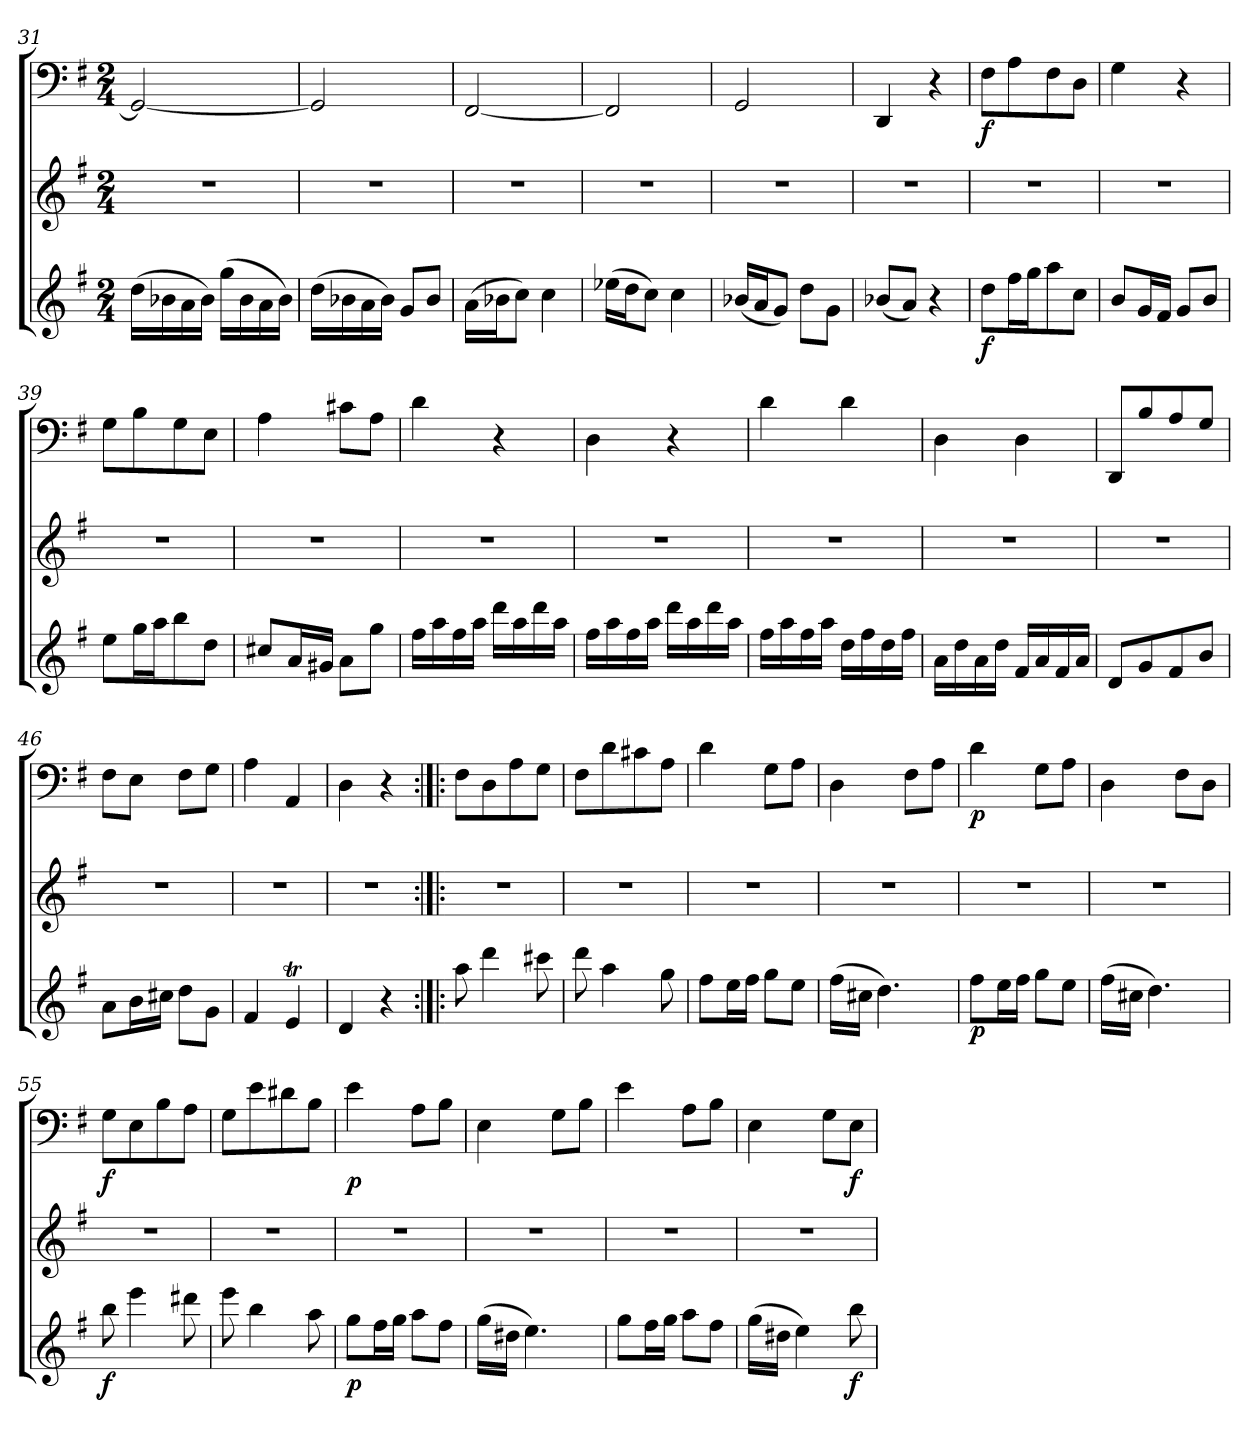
**kern	**dynam	**kern	**kern	**dynam
*part3	*part3	*part2	*part1	*part1
*staff3	*staff3	*staff2	*staff1	*staff1
*clefG2	*	*clefG2	*clefF4	*
*k[f#]	*	*k[f#]	*k[f#]	*
*G:	*	*G:	*G:	*
*M2/4	*	*M2/4	*M2/4	*
=31	=31	=31	=31	=31
(16dd\LL	.	2r	2GG/_	.
16b-X\	.	.	.	.
16a\	.	.	.	.
16b-\JJ)	.	.	.	.
(16gg\LL	.	.	.	.
16b-\	.	.	.	.
16a\	.	.	.	.
16b-\JJ)	.	.	.	.
=32	=32	=32	=32	=32
(16dd\LL	.	2r	2GG/]	.
16b-X\	.	.	.	.
16a\	.	.	.	.
16b-\JJ)	.	.	.	.
8g/L	.	.	.	.
8b-/J	.	.	.	.
=33	=33	=33	=33	=33
(16a\LL	.	2r	[2FF#/	.
16b-X\J	.	.	.	.
8cc\J)	.	.	.	.
4cc\	.	.	.	.
=34	=34	=34	=34	=34
(16ee-X\LL	.	2r	2FF#/]	.
16dd\J	.	.	.	.
8cc\J)	.	.	.	.
4cc\	.	.	.	.
=35	=35	=35	=35	=35
(16b-X/LL	.	2r	2GG/	.
16a/J	.	.	.	.
8g/J)	.	.	.	.
8dd\L	.	.	.	.
8g\J	.	.	.	.
=36	=36	=36	=36	=36
(8b-X/L	.	2r	4DD/	.
8a/J)	.	.	.	.
4r	.	.	4r	.
=37	=37	=37	=37	=37
8dd\L	f	2r	8F#\L	f
16ff#\L	.	.	8A\	.
16gg\J	.	.	.	.
8aa\	.	.	8F#\	.
8cc\J	.	.	8D\J	.
=38	=38	=38	=38	=38
8b/L	.	2r	4G\	.
16g/L	.	.	.	.
16f#/JJ	.	.	.	.
8g/L	.	.	4r	.
8b/J	.	.	.	.
=39	=39	=39	=39	=39
8ee\L	.	2r	8G\L	.
16gg\L	.	.	8B\	.
16aa\J	.	.	.	.
8bb\	.	.	8G\	.
8dd\J	.	.	8E\J	.
=40	=40	=40	=40	=40
8cc#X/L	.	2r	4A\	.
16a/L	.	.	.	.
16g#X/JJ	.	.	.	.
8a\L	.	.	8c#X\L	.
8gg\J	.	.	8A\J	.
=41	=41	=41	=41	=41
16ff#\LL	.	2r	4d\	.
16aa\	.	.	.	.
16ff#\	.	.	.	.
16aa\JJ	.	.	.	.
16ddd\LL	.	.	4r	.
16aa\	.	.	.	.
16ddd\	.	.	.	.
16aa\JJ	.	.	.	.
=42	=42	=42	=42	=42
16ff#\LL	.	2r	4D\	.
16aa\	.	.	.	.
16ff#\	.	.	.	.
16aa\JJ	.	.	.	.
16ddd\LL	.	.	4r	.
16aa\	.	.	.	.
16ddd\	.	.	.	.
16aa\JJ	.	.	.	.
=43	=43	=43	=43	=43
16ff#\LL	.	2r	4d\	.
16aa\	.	.	.	.
16ff#\	.	.	.	.
16aa\JJ	.	.	.	.
16dd\LL	.	.	4d\	.
16ff#\	.	.	.	.
16dd\	.	.	.	.
16ff#\JJ	.	.	.	.
=44	=44	=44	=44	=44
16a\LL	.	2r	4D\	.
16dd\	.	.	.	.
16a\	.	.	.	.
16dd\JJ	.	.	.	.
16f#/LL	.	.	4D\	.
16a/	.	.	.	.
16f#/	.	.	.	.
16a/JJ	.	.	.	.
=45	=45	=45	=45	=45
8d/L	.	2r	8DD/L	.
8g/	.	.	8B/	.
8f#/	.	.	8A/	.
8b/J	.	.	8G/J	.
=46	=46	=46	=46	=46
8a\L	.	2r	8F#\L	.
16b\L	.	.	8E\J	.
16cc#X\JJ	.	.	.	.
8dd\L	.	.	8F#\L	.
8g\J	.	.	8G\J	.
=47	=47	=47	=47	=47
4f#/	.	2r	4A\	.
4eT/	.	.	4AA/	.
=48	=48	=48	=48	=48
4d/	.	2r	4D\	.
4r	.	.	4r	.
=49:|!|:	=49:|!|:	=49:|!|:	=49:|!|:	=49:|!|:
8aa\	.	2r	8F#\L	.
4ddd\	.	.	8D\	.
.	.	.	8A\	.
8ccc#X\	.	.	8G\J	.
=50	=50	=50	=50	=50
8ddd\	.	2r	8F#\L	.
4aa\	.	.	8d\	.
.	.	.	8c#X\	.
8gg\	.	.	8A\J	.
=51	=51	=51	=51	=51
8ff#\L	.	2r	4d\	.
16ee\L	.	.	.	.
16ff#\JJ	.	.	.	.
8gg\L	.	.	8G\L	.
8ee\J	.	.	8A\J	.
=52	=52	=52	=52	=52
(16ff#\LL	.	2r	4D\	.
16cc#X\JJ	.	.	.	.
4.dd\)	.	.	.	.
.	.	.	8F#\L	.
.	.	.	8A\J	.
=53	=53	=53	=53	=53
8ff#\L	p	2r	4d\	p
16ee\L	.	.	.	.
16ff#\JJ	.	.	.	.
8gg\L	.	.	8G\L	.
8ee\J	.	.	8A\J	.
=54	=54	=54	=54	=54
(16ff#\LL	.	2r	4D\	.
16cc#X\JJ	.	.	.	.
4.dd\)	.	.	.	.
.	.	.	8F#\L	.
.	.	.	8D\J	.
=55	=55	=55	=55	=55
8bb\	f	2r	8G\L	f
4eee\	.	.	8E\	.
.	.	.	8B\	.
8ddd#X\	.	.	8A\J	.
=56	=56	=56	=56	=56
8eee\	.	2r	8G\L	.
4bb\	.	.	8e\	.
.	.	.	8d#X\	.
8aa\	.	.	8B\J	.
=57	=57	=57	=57	=57
8gg\L	p	2r	4e\	p
16ff#\L	.	.	.	.
16gg\JJ	.	.	.	.
8aa\L	.	.	8A\L	.
8ff#\J	.	.	8B\J	.
=58	=58	=58	=58	=58
(16gg\LL	.	2r	4E\	.
16dd#X\JJ	.	.	.	.
4.ee\)	.	.	.	.
.	.	.	8G\L	.
.	.	.	8B\J	.
=59	=59	=59	=59	=59
8gg\L	.	2r	4e\	.
16ff#\L	.	.	.	.
16gg\JJ	.	.	.	.
8aa\L	.	.	8A\L	.
8ff#\J	.	.	8B\J	.
=60	=60	=60	=60	=60
(16gg\LL	.	2r	4E\	.
16dd#X\JJ	.	.	.	.
4ee\)	.	.	.	.
.	.	.	8G\L	.
8bb\	f	.	8E\J	f
=	=	=	=	=
*-	*-	*-	*-	*-
